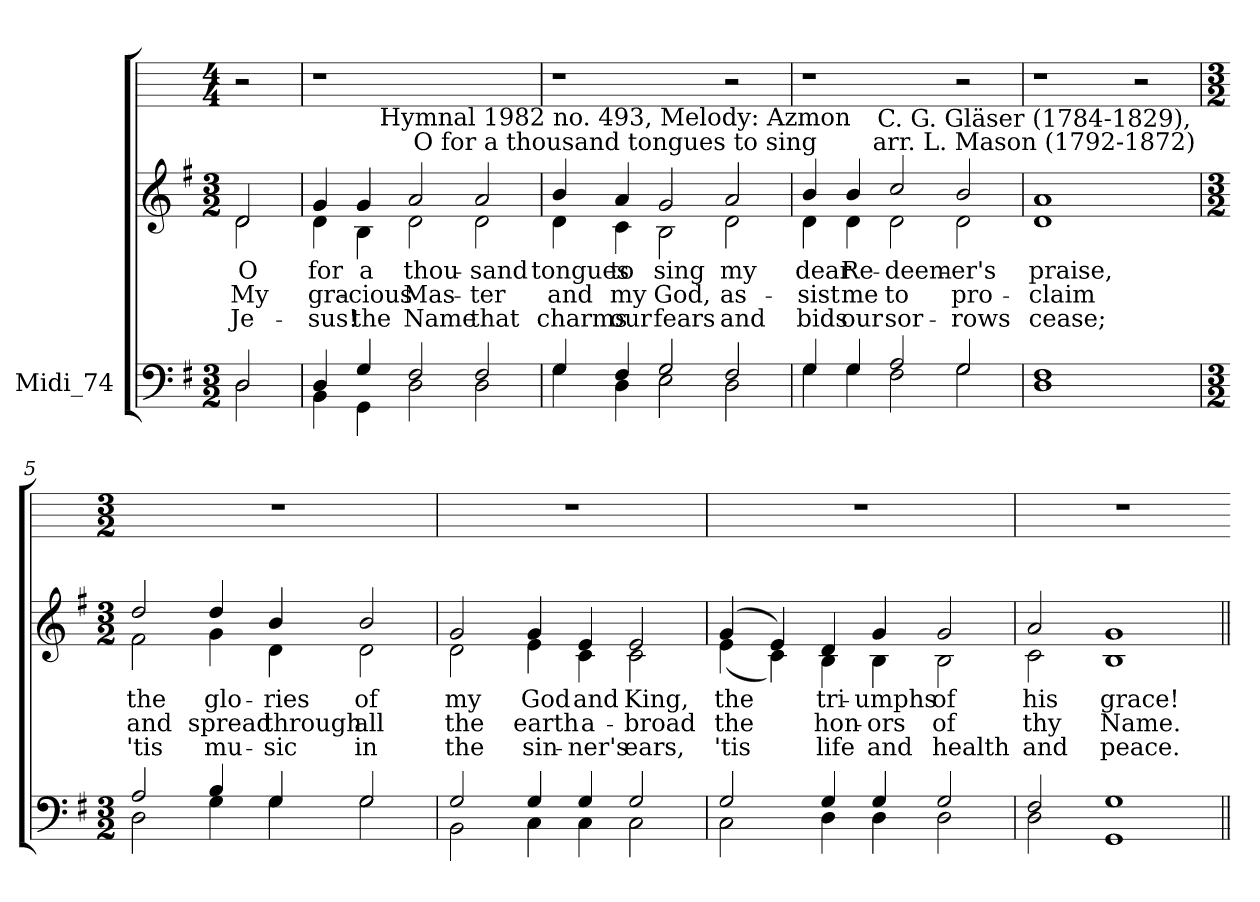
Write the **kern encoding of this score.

**kern	**kern	**text	**text	**text	**kern
*part3	*part2	*part2	*part2	*part2	*part1
*staff3	*staff2	*staff2	*staff2	*staff2	*staff1
*I"Midi_74	*	*	*	*	*
*clefF4	*clefG2	*	*	*	*
*k[f#]	*k[f#]	*	*	*	*
*G:	*G:	*	*	*	*
*M3/2	*M3/2	*	*	*	*M4/4
=	=	=	=	=	=
*^	*	*	*	*	*
!	!	!LO:TX:a:cj:t=Charles Wesley\n(1707-1788)	!	!	!	!
!	!	!	!LO:LY:b	!LO:LY:b	!LO:LY:b	!
*	*	*^	*	*	*	*
2D/	2D\	2d/	2d\	O	My	Je-	2r
=1	=1	=1	=1	=1	=1	=1	=1
!	!	!	!	!LO:LY:b	!LO:LY:b	!LO:LY:b	!
4D/	4BB\	4g/	4d\	-for	gra-	-sus!	1r
!	!	!	!	!LO:LY:b	!LO:LY:b	!LO:LY:b	!
4G/	4GG\	4g/	4B\	a	cious	the	.
!	!	!	!	!LO:LY:b	!LO:LY:b	!LO:LY:b	!
2F#/	2D\	2a/	2d\	thou-	-Mas-	-Name	.
!	!	!	!	!LO:LY:b	!LO:LY:b	!LO:LY:b	!
2F#/	2D\	2a/	2d\	sand	ter	that	2ryy
=2	=2	=2	=2	=2	=2	=2	=2
!	!	!	!	!LO:LY:b	!LO:LY:b	!LO:LY:b	!
4G/	4G\	4b/	4d\	tongues	and	charms	1r
!	!	!LO:TX:a:cj:t=O for a thousand tongues to sing	!	!	!	!	!
!	!	!LO:TX:a:cj:t=Hymnal 1982 no. 493, Melody&colon; Azmon	!	!	!	!	!
!	!	!	!	!LO:LY:b	!LO:LY:b	!LO:LY:b	!
4F#/	4D\	4a/	4c\	to	my	our	.
!	!	!	!	!LO:LY:b	!LO:LY:b	!LO:LY:b	!
2G/	2E\	2g/	2B\	sing	God,	fears	.
!	!	!	!	!LO:LY:b	!LO:LY:b	!LO:LY:b	!
2F#/	2D\	2a/	2d\	my	as-	-and	2r
=3	=3	=3	=3	=3	=3	=3	=3
!	!	!	!	!LO:LY:b	!LO:LY:b	!LO:LY:b	!
4G/	4G\	4b/	4d\	dear	sist	bids	1r
!	!	!	!	!LO:LY:b	!LO:LY:b	!LO:LY:b	!
4G/	4G\	4b/	4d\	Re-	-me	our	.
!	!	!	!	!LO:LY:b	!LO:LY:b	!LO:LY:b	!
2A/	2F#\	2cc/	2d\	deem-	-to	sor-	.
!	!	!	!	!LO:LY:b	!LO:LY:b	!LO:LY:b	!
2G/	2G\	2b/	2d\	-er's	pro-	-rows	2r
=4	=4	=4	=4	=4	=4	=4	=4
!	!	!LO:TX:a:cj:t=C. G. Gläser (1784-1829),\narr. L. Mason (1792-1872)	!	!	!	!	!
!	!	!	!	!LO:LY:b	!LO:LY:b	!LO:LY:b	!
1F#/	1D\	1a/	1d\	praise,	claim	cease;	1r
2ryy	2ryy	2ryy	2ryy	.	.	.	2r
!!LO:LB:g=z
=5	=5	=5	=5	=5	=5	=5	=5
*M3/2	*	*M3/2	*	*	*	*	*M3/2
!	!	!	!	!LO:LY:b	!LO:LY:b	!LO:LY:b	!
2A/	2D\	2dd/	2f#\	the	and	'tis	1.r
!	!	!	!	!LO:LY:b	!LO:LY:b	!LO:LY:b	!
4B/	4G\	4dd/	4g\	glo-	-spread	mu-	.
!	!	!	!	!LO:LY:b	!LO:LY:b	!LO:LY:b	!
4G/	4G\	4b/	4d\	-ries	through	sic	.
!	!	!	!	!LO:LY:b	!LO:LY:b	!LO:LY:b	!
2G/	2G\	2b/	2d\	of	all	in	.
=6	=6	=6	=6	=6	=6	=6	=6
!	!	!	!	!LO:LY:b	!LO:LY:b	!LO:LY:b	!
2G/	2BB\	2g/	2d\	my	the	the	1.r
!	!	!	!	!LO:LY:b	!LO:LY:b	!LO:LY:b	!
4G/	4C\	4g/	4e\	God	earth	sin-	.
!	!	!	!	!LO:LY:b	!LO:LY:b	!LO:LY:b	!
4G/	4C\	4e/	4c\	-and	a-	-ner's	.
!	!	!	!	!LO:LY:b	!LO:LY:b	!LO:LY:b	!
2G/	2C\	2e/	2c\	King,	broad	ears,	.
=7	=7	=7	=7	=7	=7	=7	=7
!	!	!	!	!LO:LY:b	!LO:LY:b	!LO:LY:b	!
2G/	2C\	(>4g/	(<4e\	the	the	'tis	1.r
.	.	4e/)	4c\)	.	.	.	.
!	!	!	!	!LO:LY:b	!LO:LY:b	!LO:LY:b	!
4G/	4D\	4d/	4B\	tri-	-hon-	-life	.
!	!	!	!	!LO:LY:b	!LO:LY:b	!LO:LY:b	!
4G/	4D\	4g/	4B\	umphs	ors	and	.
!	!	!	!	!LO:LY:b	!LO:LY:b	!LO:LY:b	!
2G/	2D\	2g/	2B\	of	of	health	.
=8	=8	=8	=8	=8	=8	=8	=8
!	!	!	!	!LO:LY:b	!LO:LY:b	!LO:LY:b	!
2F#/	2D\	2a/	2c\	his	thy	and	1.r
!	!	!	!	!LO:LY:b	!LO:LY:b	!LO:LY:b	!
1G/	1GG\	1g/	1B\	grace!	Name.	peace.	.
*v	*v	*	*	*	*	*	*
*	*v	*v	*	*	*	*
=||	=||	=	=	=	=
*-	*-	*-	*-	*-	*-
